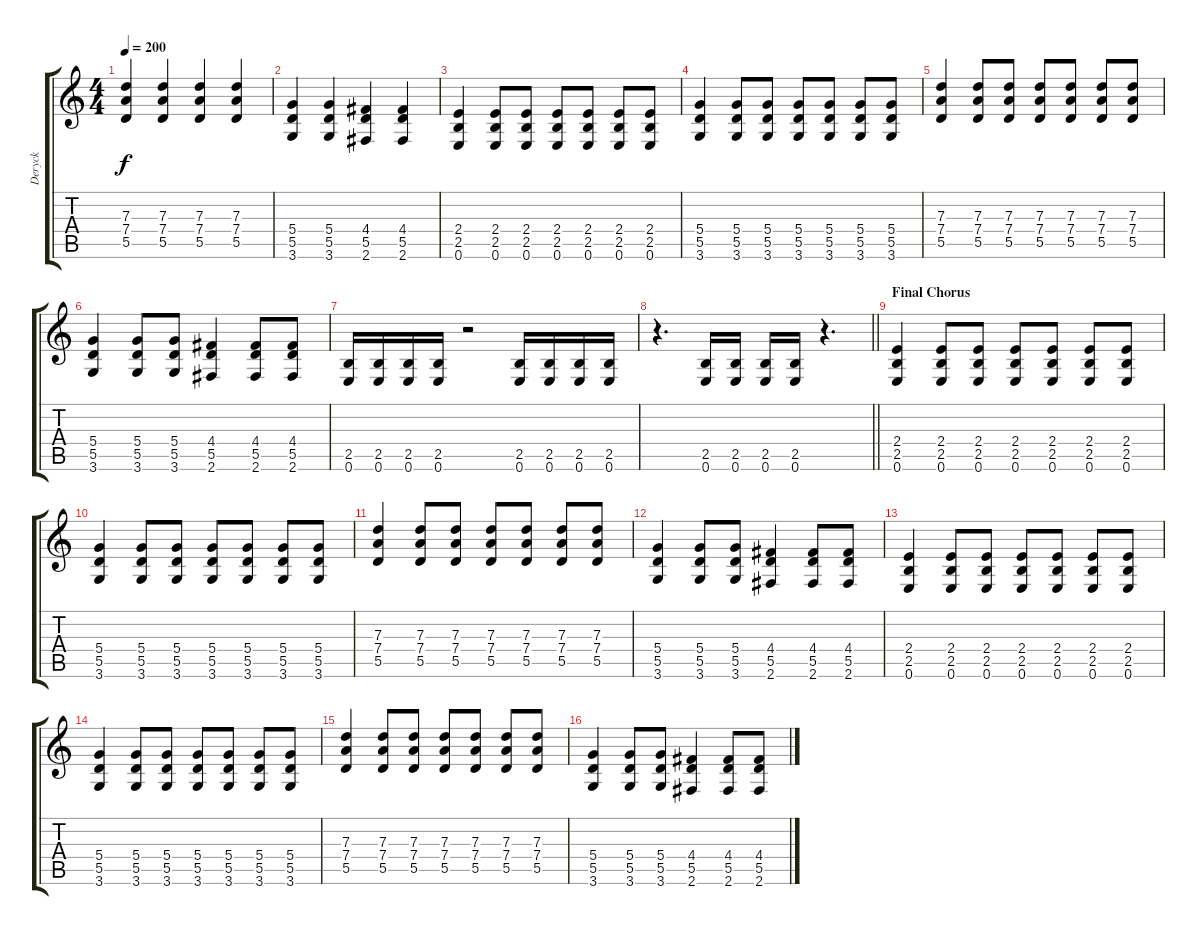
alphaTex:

\track ("Deryck" "Deryck") {instrument overdrivenguitar}
\staff {score tabs}
\tuning (E4 B3 G3 D3 A2 E2) {hide}
\ts (4 4)
\tempo 200
\clef g2
\ks c
(7.3 7.4 5.5).4{dy f} (7.3 7.4 5.5).4 (7.3 7.4 5.5).4 (7.3 7.4 5.5).4 |
(5.4 5.5 3.6).4 (5.4 5.5 3.6).4 (4.4 5.5 2.6).4 (4.4 5.5 2.6).4 |
(2.4 2.5 0.6).4 (2.4 2.5 0.6).8 (2.4 2.5 0.6).8 (2.4 2.5 0.6).8 (2.4 2.5 0.6).8 (2.4 2.5 0.6).8 (2.4 2.5 0.6).8 |
(5.4 5.5 3.6).4 (5.4 5.5 3.6).8 (5.4 5.5 3.6).8 (5.4 5.5 3.6).8 (5.4 5.5 3.6).8 (5.4 5.5 3.6).8 (5.4 5.5 3.6).8 |
(7.3 7.4 5.5).4 (7.3 7.4 5.5).8 (7.3 7.4 5.5).8 (7.3 7.4 5.5).8 (7.3 7.4 5.5).8 (7.3 7.4 5.5).8 (7.3 7.4 5.5).8 |
(5.4 5.5 3.6).4 (5.4 5.5 3.6).8 (5.4 5.5 3.6).8 (4.4 5.5 2.6).4 (4.4 5.5 2.6).8 (4.4 5.5 2.6).8 |
(2.5 0.6).16 (2.5 0.6).16 (2.5 0.6).16 (2.5 0.6).16 r.2 (2.5 0.6).16 (2.5 0.6).16 (2.5 0.6).16 (2.5 0.6).16 |
\barLineRight lightlight
r.4{d} (2.5 0.6).16 (2.5 0.6).16 (2.5 0.6).16 (2.5 0.6).16 r.4{d} |
\section ("" "Final Chorus")
(2.4 2.5 0.6).4 (2.4 2.5 0.6).8 (2.4 2.5 0.6).8 (2.4 2.5 0.6).8 (2.4 2.5 0.6).8 (2.4 2.5 0.6).8 (2.4 2.5 0.6).8 |
(5.4 5.5 3.6).4 (5.4 5.5 3.6).8 (5.4 5.5 3.6).8 (5.4 5.5 3.6).8 (5.4 5.5 3.6).8 (5.4 5.5 3.6).8 (5.4 5.5 3.6).8 |
(7.3 7.4 5.5).4 (7.3 7.4 5.5).8 (7.3 7.4 5.5).8 (7.3 7.4 5.5).8 (7.3 7.4 5.5).8 (7.3 7.4 5.5).8 (7.3 7.4 5.5).8 |
(5.4 5.5 3.6).4 (5.4 5.5 3.6).8 (5.4 5.5 3.6).8 (4.4 5.5 2.6).4 (4.4 5.5 2.6).8 (4.4 5.5 2.6).8 |
(2.4 2.5 0.6).4 (2.4 2.5 0.6).8 (2.4 2.5 0.6).8 (2.4 2.5 0.6).8 (2.4 2.5 0.6).8 (2.4 2.5 0.6).8 (2.4 2.5 0.6).8 |
(5.4 5.5 3.6).4 (5.4 5.5 3.6).8 (5.4 5.5 3.6).8 (5.4 5.5 3.6).8 (5.4 5.5 3.6).8 (5.4 5.5 3.6).8 (5.4 5.5 3.6).8 |
(7.3 7.4 5.5).4 (7.3 7.4 5.5).8 (7.3 7.4 5.5).8 (7.3 7.4 5.5).8 (7.3 7.4 5.5).8 (7.3 7.4 5.5).8 (7.3 7.4 5.5).8 |
(5.4 5.5 3.6).4 (5.4 5.5 3.6).8 (5.4 5.5 3.6).8 (4.4 5.5 2.6).4 (4.4 5.5 2.6).8 (4.4 5.5 2.6).8
